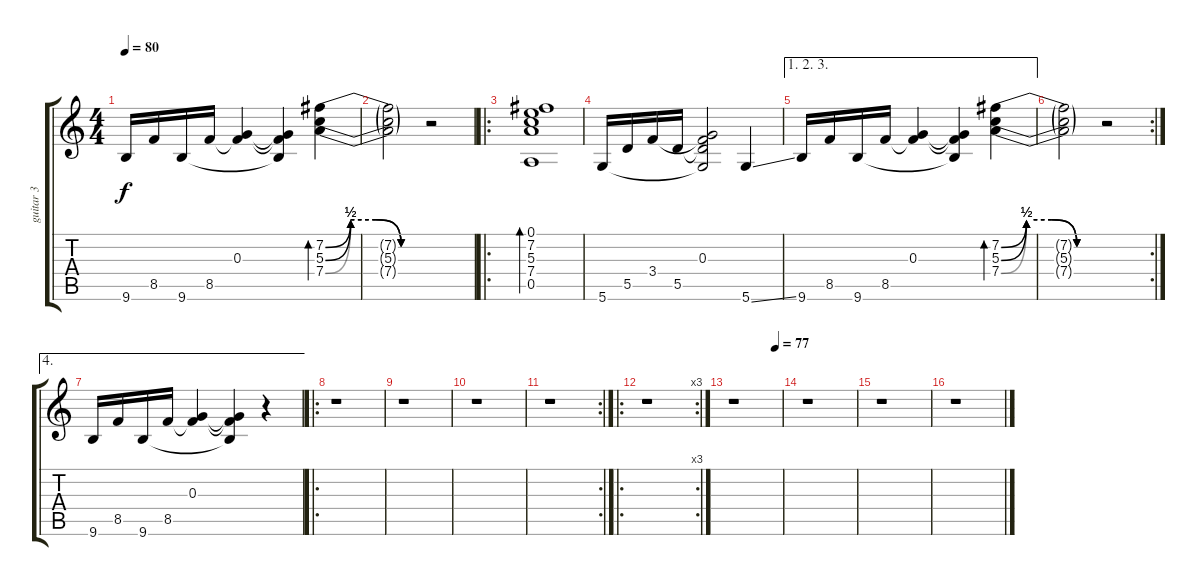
\track ("guitar 3" "guitar 3") {instrument electricguitarjazz}
\staff {score tabs}
\tuning (E4 B3 G3 D3 A2 D2) {hide}
\ts (4 4)
\tempo 80
\clef g2
\ks c
9.6.16{dy f} 8.5.16 9.6.16 8.5.16 (0.3 8.5{t}).4 (0.3{t} 8.5{t} 9.6{t}).4 (7.2{be (custom 0 0 15 2 30 2 45 0 60 0)} 5.3{be (custom 0 0 15 2 30 2 45 0 60 0)} 7.4{be (custom 0 0 15 2 30 2 45 0 60 0)}).4{bd 240} |
(7.2{t} 5.3{t} 7.4{t}).2 r.2 |
\ro
(0.1 7.2 5.3 7.4 0.5).1{bd 240} |
5.6.16 5.5.16 3.4.16 5.5.16 (0.3 3.4{t} 5.5{t} 5.6{t}).2 5.6{ss}.4 |
\ae (1 2 3)
9.6.16 8.5.16 9.6.16 8.5.16 (0.3 8.5{t}).4 (0.3{t} 8.5{t} 9.6{t}).4 (7.2{be (custom 0 0 15 2 30 2 45 0 60 0)} 5.3{be (custom 0 0 15 2 30 2 45 0 60 0)} 7.4{be (custom 0 0 15 2 30 2 45 0 60 0)}).4{bd 240} |
\rc 2
(7.2{t} 5.3{t} 7.4{t}).2 r.2 |
\ae 4
9.6.16 8.5.16 9.6.16 8.5.16 (0.3 8.5{t}).4 (0.3{t} 8.5{t} 9.6{t}).4 r.4 |
\ro
r.1 |
r.1 |
r.1 |
\rc 2
r.1 |
\ro
\rc 3
r.1 |
\tempo (77 0.875)
r.1 |
r.1 |
r.1 |
r.1
